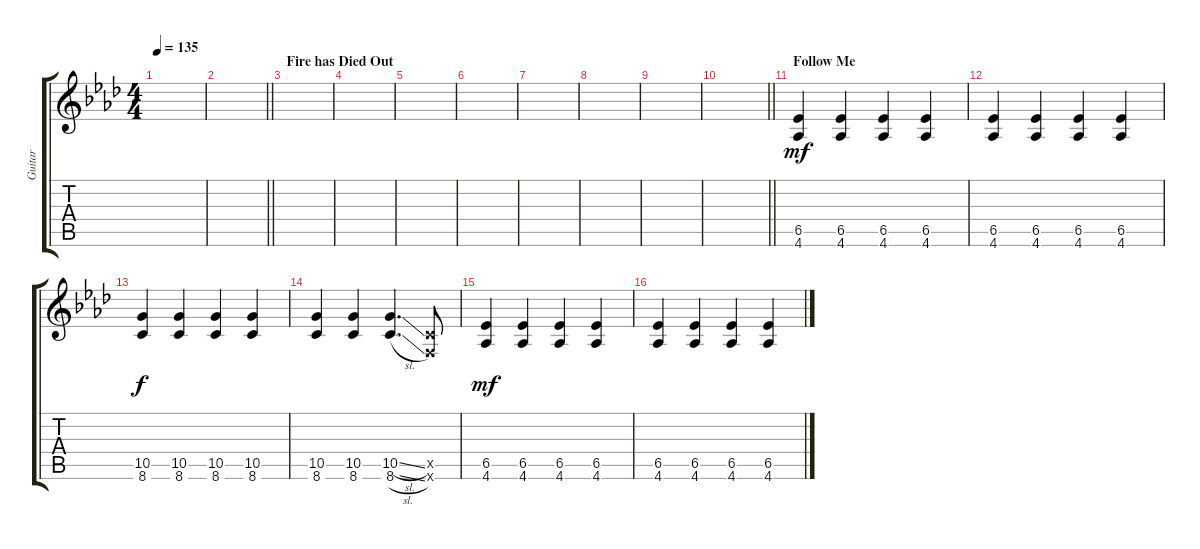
\track ("Guitar" "Guitar") {instrument distortionguitar}
\staff {score tabs}
\tuning (E4 B3 G3 D3 A2 E2) {hide}
\ts (4 4)
\tempo 135
\clef g2
\ks ab
|
\barLineRight lightlight
|
\section ("" "Fire has Died Out")
|
|
|
|
|
|
|
\barLineRight lightlight
|
\section ("" "Follow Me")
(6.5 4.6).4{dy mf} (6.5 4.6).4 (6.5 4.6).4 (6.5 4.6).4 |
(6.5 4.6).4 (6.5 4.6).4 (6.5 4.6).4 (6.5 4.6).4 |
(10.5 8.6).4{dy f} (10.5 8.6).4 (10.5 8.6).4 (10.5 8.6).4 |
(10.5 8.6).4 (10.5 8.6).4 (10.5{sl} 8.6{sl}).4{d volume 16} (3.5{x} 1.6{x}).8 |
(6.5 4.6).4{dy mf volume 12} (6.5 4.6).4 (6.5 4.6).4 (6.5 4.6).4 |
(6.5 4.6).4 (6.5 4.6).4 (6.5 4.6).4 (6.5 4.6).4
